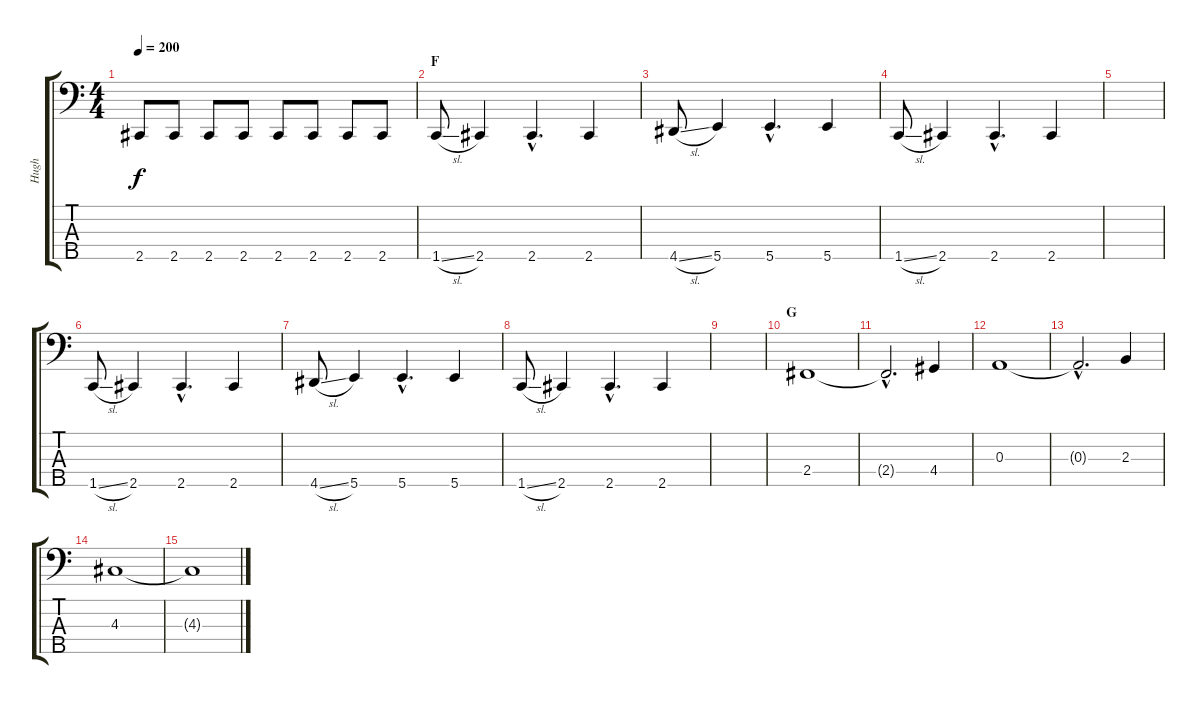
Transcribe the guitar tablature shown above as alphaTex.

\track ("Hugh" "Hugh") {instrument electricbasspick}
\staff {score tabs}
\tuning (G2 D2 A1 E1 B0) {hide}
\ts (4 4)
\tempo 200
\clef f4
\ks c
2.5.8{dy f} 2.5.8 2.5.8 2.5.8 2.5.8 2.5.8 2.5.8 2.5.8 |
\section ("" "F")
1.5{sl}.8 2.5.4 2.5{hac}.4{d} 2.5.4 |
4.5{sl}.8 5.5.4 5.5{hac}.4{d} 5.5.4 |
1.5{sl}.8 2.5.4 2.5{hac}.4{d} 2.5.4 |
|
1.5{sl}.8 2.5.4 2.5{hac}.4{d} 2.5.4 |
4.5{sl}.8 5.5.4 5.5{hac}.4{d} 5.5.4 |
1.5{sl}.8 2.5.4 2.5{hac}.4{d} 2.5.4 |
|
\section ("" "G")
2.4.1 |
2.4{hac t}.2{d} 4.4.4 |
0.3.1 |
0.3{hac t}.2{d} 2.3.4 |
4.3.1 |
4.3{t}.1
